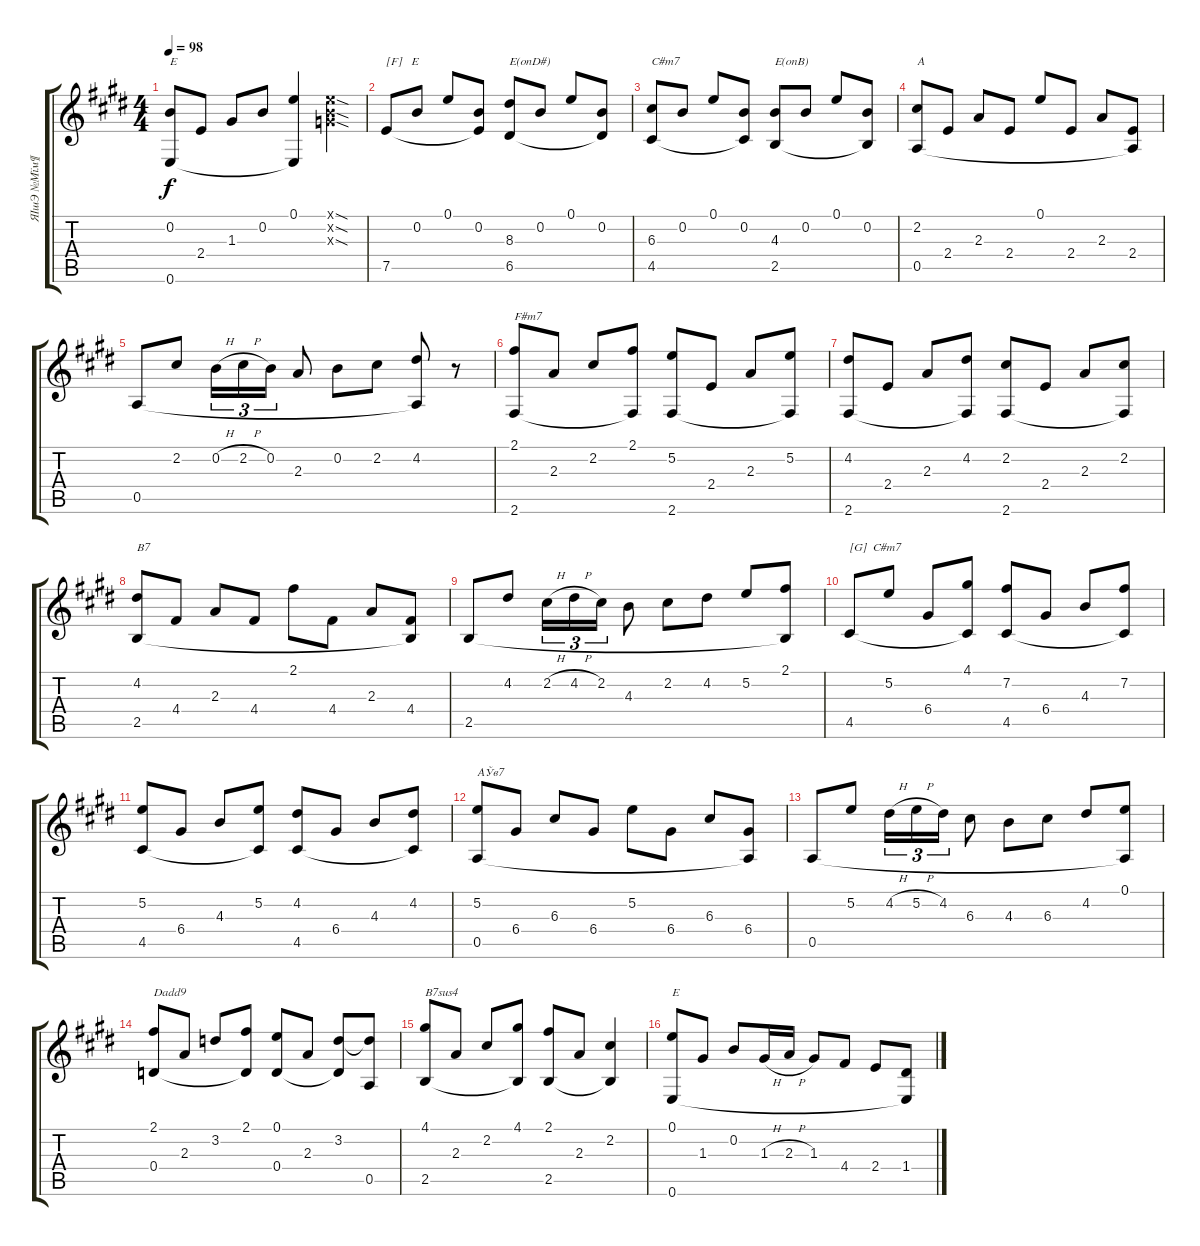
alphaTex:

\track ("ЯІшЭ №Мїм¶у(GT-2)" "ЯІшЭ №Мїм¶") {instrument acousticguitarsteel}
\staff {score tabs}
\tuning (E4 B3 G3 D3 A2 E2) {hide}
\ts (4 4)
\tempo 98
\clef g2
\ks e
(0.2 0.6).8{txt "E" dy f} 2.4.8 1.3.8 0.2.8 (0.1 0.6{t}).4 (0.1{sod x} 0.2{sod x} 0.3{sod x}).4 |
7.5.8{txt "[F]   E"} 0.2.8 0.1.8 (0.2 7.5{t}).8 (8.3 6.5).8{txt "E(onD#)"} 0.2.8 0.1.8 (0.2 6.5{t}).8 |
(6.3 4.5).8{txt "C#m7"} 0.2.8 0.1.8 (0.2 4.5{t}).8 (4.3 2.5).8{txt "E(onB)"} 0.2.8 0.1.8 (0.2 2.5{t}).8 |
(2.2 0.5).8{txt "A"} 2.4.8 2.3.8 2.4.8 0.1.8 2.4.8 2.3.8 (2.4 0.5{t}).8 |
0.5.8 2.2.8 0.2{h}.16{tu (3 2)} 2.2{h}.16{tu (3 2)} 0.2.16{tu (3 2)} 2.3.8 0.2.8 2.2.8 (4.2 0.5{t}).8 r.8 |
(2.1 2.6).8{txt "F#m7"} 2.3.8 2.2.8 (2.1 2.6{t}).8 (5.2 2.6).8 2.4.8 2.3.8 (5.2 2.6{t}).8 |
(4.2 2.6).8 2.4.8 2.3.8 (4.2 2.6{t}).8 (2.2 2.6).8 2.4.8 2.3.8 (2.2 2.6{t}).8 |
(4.2 2.5).8{txt "B7"} 4.4.8 2.3.8 4.4.8 2.1.8 4.4.8 2.3.8 (4.4 2.5{t}).8 |
2.5.8 4.2.8 2.2{h}.16{tu (3 2)} 4.2{h}.16{tu (3 2)} 2.2.16{tu (3 2)} 4.3.8 2.2.8 4.2.8 5.2.8 (2.1 2.5{t}).8 |
4.5.8{txt "[G]  C#m7"} 5.2.8 6.4.8 (4.1 4.5{t}).8 (7.2 4.5).8 6.4.8 4.3.8 (7.2 4.5{t}).8 |
(5.2 4.5).8 6.4.8 4.3.8 (5.2 4.5{t}).8 (4.2 4.5).8 6.4.8 4.3.8 (4.2 4.5{t}).8 |
(5.2 0.5).8{txt "AЎв7"} 6.4.8 6.3.8 6.4.8 5.2.8 6.4.8 6.3.8 (6.4 0.5{t}).8 |
0.5.8 5.2.8 4.2{h}.16{tu (3 2)} 5.2{h}.16{tu (3 2)} 4.2.16{tu (3 2)} 6.3.8 4.3.8 6.3.8 4.2.8 (0.1 0.5{t}).8 |
(2.1 0.4).8{txt "Dadd9"} 2.3.8 3.2.8 (2.1 0.4{t}).8 (0.1 0.4).8 2.3.8 (3.2 0.4{t}).8 (3.2{t} 0.5).8 |
(4.1 2.5).8{txt "B7sus4"} 2.3.8 2.2.8 (4.1 2.5{t}).8 (2.1 2.5).8 2.3.8 (2.2 2.5{t}).4 |
(0.1 0.6).8{txt "E"} 1.3.8 0.2.8 1.3{h}.16 2.3{h}.16 1.3.8 4.4.8 2.4.8 (1.4 0.6{t}).8
